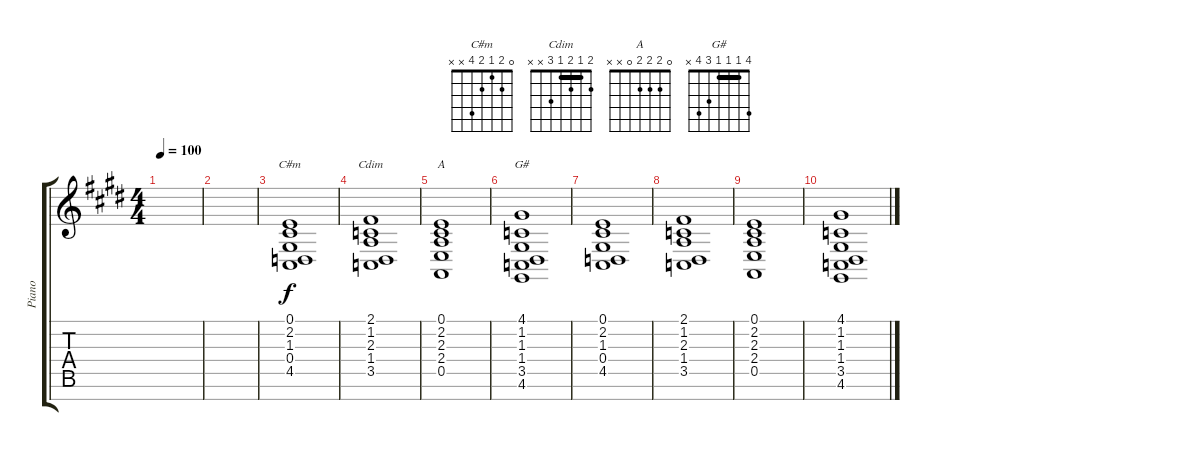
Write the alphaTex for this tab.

\track ("Piano" "Piano") {instrument brightacousticpiano}
\staff {score tabs}
\tuning (E4 B3 G3 D3 A2 E2 B1) {hide}
\chord ("C#m" 0 2 1 2 4 x x)
\chord ("Cdim" 2 1 2 1 3 x x) {barre 1}
\chord ("A" 0 2 2 2 0 x x)
\chord ("G#" 4 1 1 1 3 4 x) {barre 1}
\ts (4 4)
\tempo 100
\clef g2
\ks e
|
|
(0.1 2.2 1.3 0.4 4.5).1{ch "C#m"} |
(2.1 1.2 2.3 1.4 3.5).1{ch "Cdim"} |
(0.1 2.2 2.3 2.4 0.5).1{ch "A"} |
(4.1 1.2 1.3 1.4 3.5 4.6).1{ch "G#"} |
(0.1 2.2 1.3 0.4 4.5).1 |
(2.1 1.2 2.3 1.4 3.5).1 |
(0.1 2.2 2.3 2.4 0.5).1 |
(4.1 1.2 1.3 1.4 3.5 4.6).1
